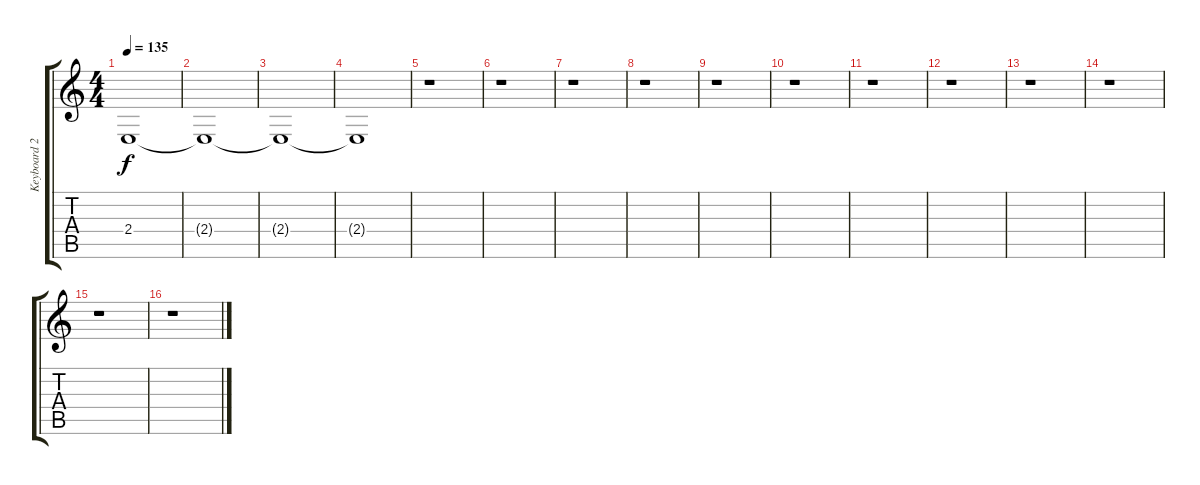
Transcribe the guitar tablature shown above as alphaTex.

\track ("Keyboard 2" "Keyboard 2") {instrument pad2warm}
\staff {score tabs}
\tuning (E4 B3 G3 D3 A2 E2) {hide}
\ts (4 4)
\tempo 135
\clef g2
\ks c
2.4{t}.1{dy f} |
2.4{t}.1 |
2.4{t}.1 |
2.4{t}.1 |
r.1 |
r.1 |
r.1 |
r.1 |
r.1 |
r.1 |
r.1 |
r.1 |
r.1 |
r.1 |
r.1 |
r.1
